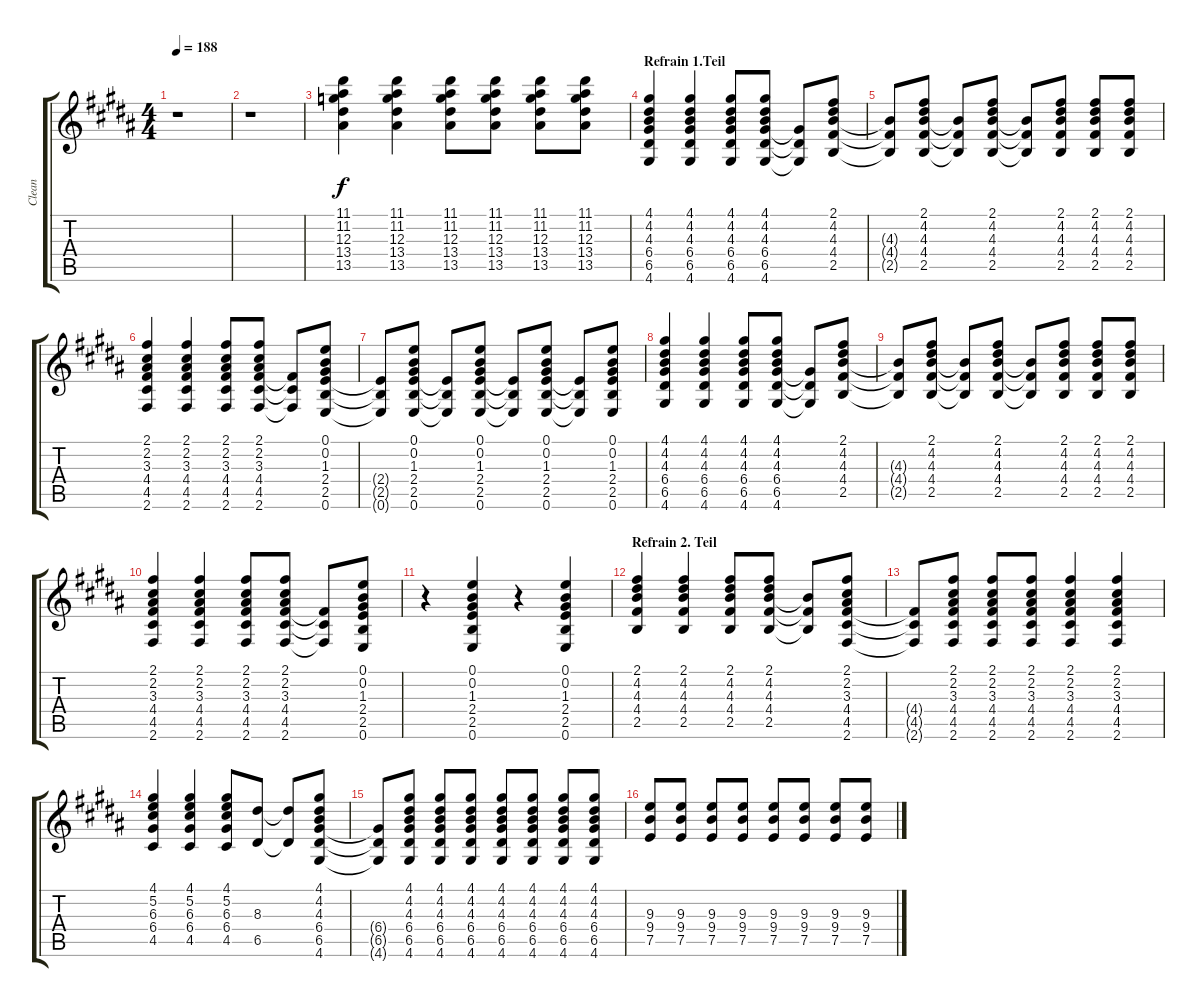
\track ("Clean" "Clean") {instrument electricguitarclean}
\staff {score tabs}
\tuning (E4 B3 G3 D3 A2 E2) {hide}
\ts (4 4)
\tempo 188
\clef g2
\ks b
r.1{dy f} |
r.1 |
(11.1 11.2 12.3 13.4 13.5).4 (11.1 11.2 12.3 13.4 13.5).4 (11.1 11.2 12.3 13.4 13.5).8 (11.1 11.2 12.3 13.4 13.5).8 (11.1 11.2 12.3 13.4 13.5).8 (11.1 11.2 12.3 13.4 13.5).8 |
\section ("" "Refrain 1.Teil")
(4.1 4.2 4.3 6.4 6.5 4.6).4 (4.1 4.2 4.3 6.4 6.5 4.6).4 (4.1 4.2 4.3 6.4 6.5 4.6).8 (4.1 4.2 4.3 6.4 6.5 4.6).8 (6.4{t} 6.5{t} 4.6{t}).8 (2.1 4.2 4.3 4.4 2.5).8 |
(4.3{t} 4.4{t} 2.5{t}).8 (2.1 4.2 4.3 4.4 2.5).8 (4.3{t} 4.4{t} 2.5{t}).8 (2.1 4.2 4.3 4.4 2.5).8 (4.3{t} 4.4{t} 2.5{t}).8 (2.1 4.2 4.3 4.4 2.5).8 (2.1 4.2 4.3 4.4 2.5).8 (2.1 4.2 4.3 4.4 2.5).8 |
(2.1 2.2 3.3 4.4 4.5 2.6).4 (2.1 2.2 3.3 4.4 4.5 2.6).4 (2.1 2.2 3.3 4.4 4.5 2.6).8 (2.1 2.2 3.3 4.4 4.5 2.6).8 (4.4{t} 4.5{t} 2.6{t}).8 (0.1 0.2 1.3 2.4 2.5 0.6).8 |
(2.4{t} 2.5{t} 0.6{t}).8 (0.1 0.2 1.3 2.4 2.5 0.6).8 (2.4{t} 2.5{t} 0.6{t}).8 (0.1 0.2 1.3 2.4 2.5 0.6).8 (2.4{t} 2.5{t} 0.6{t}).8 (0.1 0.2 1.3 2.4 2.5 0.6).8 (2.4{t} 2.5{t} 0.6{t}).8 (0.1 0.2 1.3 2.4 2.5 0.6).8 |
(4.1 4.2 4.3 6.4 6.5 4.6).4 (4.1 4.2 4.3 6.4 6.5 4.6).4 (4.1 4.2 4.3 6.4 6.5 4.6).8 (4.1 4.2 4.3 6.4 6.5 4.6).8 (6.4{t} 6.5{t} 4.6{t}).8 (2.1 4.2 4.3 4.4 2.5).8 |
(4.3{t} 4.4{t} 2.5{t}).8 (2.1 4.2 4.3 4.4 2.5).8 (4.3{t} 4.4{t} 2.5{t}).8 (2.1 4.2 4.3 4.4 2.5).8 (4.3{t} 4.4{t} 2.5{t}).8 (2.1 4.2 4.3 4.4 2.5).8 (2.1 4.2 4.3 4.4 2.5).8 (2.1 4.2 4.3 4.4 2.5).8 |
(2.1 2.2 3.3 4.4 4.5 2.6).4 (2.1 2.2 3.3 4.4 4.5 2.6).4 (2.1 2.2 3.3 4.4 4.5 2.6).8 (2.1 2.2 3.3 4.4 4.5 2.6).8 (4.4{t} 4.5{t} 2.6{t}).8 (0.1 0.2 1.3 2.4 2.5 0.6).8 |
r.4 (0.1 0.2 1.3 2.4 2.5 0.6).4 r.4 (0.1 0.2 1.3 2.4 2.5 0.6).4 |
\section ("" "Refrain 2. Teil")
(2.1 4.2 4.3 4.4 2.5).4 (2.1 4.2 4.3 4.4 2.5).4 (2.1 4.2 4.3 4.4 2.5).8 (2.1 4.2 4.3 4.4 2.5).8 (4.3{t} 4.4{t} 2.5{t}).8 (2.1 2.2 3.3 4.4 4.5 2.6).8 |
(4.4{t} 4.5{t} 2.6{t}).8 (2.1 2.2 3.3 4.4 4.5 2.6).8 (2.1 2.2 3.3 4.4 4.5 2.6).8 (2.1 2.2 3.3 4.4 4.5 2.6).8 (2.1 2.2 3.3 4.4 4.5 2.6).4 (2.1 2.2 3.3 4.4 4.5 2.6).4 |
(4.1 5.2 6.3 6.4 4.5).4 (4.1 5.2 6.3 6.4 4.5).4 (4.1 5.2 6.3 6.4 4.5).8 (8.3 6.5).8 (8.3{t} 6.5{t}).8 (4.1 4.2 4.3 6.4 6.5 4.6).8 |
(6.4{t} 6.5{t} 4.6{t}).8 (4.1 4.2 4.3 6.4 6.5 4.6).8 (4.1 4.2 4.3 6.4 6.5 4.6).8 (4.1 4.2 4.3 6.4 6.5 4.6).8 (4.1 4.2 4.3 6.4 6.5 4.6).8 (4.1 4.2 4.3 6.4 6.5 4.6).8 (4.1 4.2 4.3 6.4 6.5 4.6).8 (4.1 4.2 4.3 6.4 6.5 4.6).8 |
(9.3 9.4 7.5).8 (9.3 9.4 7.5).8 (9.3 9.4 7.5).8 (9.3 9.4 7.5).8 (9.3 9.4 7.5).8 (9.3 9.4 7.5).8 (9.3 9.4 7.5).8 (9.3 9.4 7.5).8
